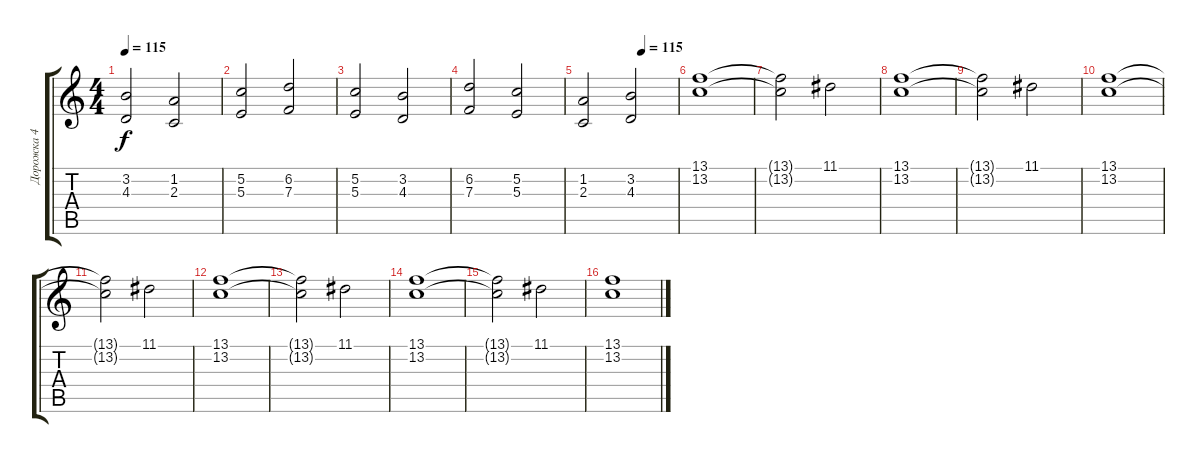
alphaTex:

\track ("Дорожка 4" "Дорожка 4") {instrument pad2warm}
\staff {score tabs}
\tuning (E4 B3 G4 D4 A3 E3) {hide}
\ts (4 4)
\tempo 115
\clef g2
\ks c
(3.2 4.3).2{dy f} (1.2 2.3).2 |
(5.2 5.3).2 (6.2 7.3).2 |
(5.2 5.3).2 (3.2 4.3).2 |
(6.2 7.3).2 (5.2 5.3).2 |
\tempo (115 0.625)
(1.2 2.3).2 (3.2 4.3).2 |
(13.1 13.2).1 |
(13.1{t} 13.2{t}).2 11.1.2 |
(13.1 13.2).1 |
(13.1{t} 13.2{t}).2 11.1.2 |
(13.1 13.2).1 |
(13.1{t} 13.2{t}).2 11.1.2 |
(13.1 13.2).1 |
(13.1{t} 13.2{t}).2 11.1.2 |
(13.1 13.2).1 |
(13.1{t} 13.2{t}).2 11.1.2 |
(13.1 13.2).1
